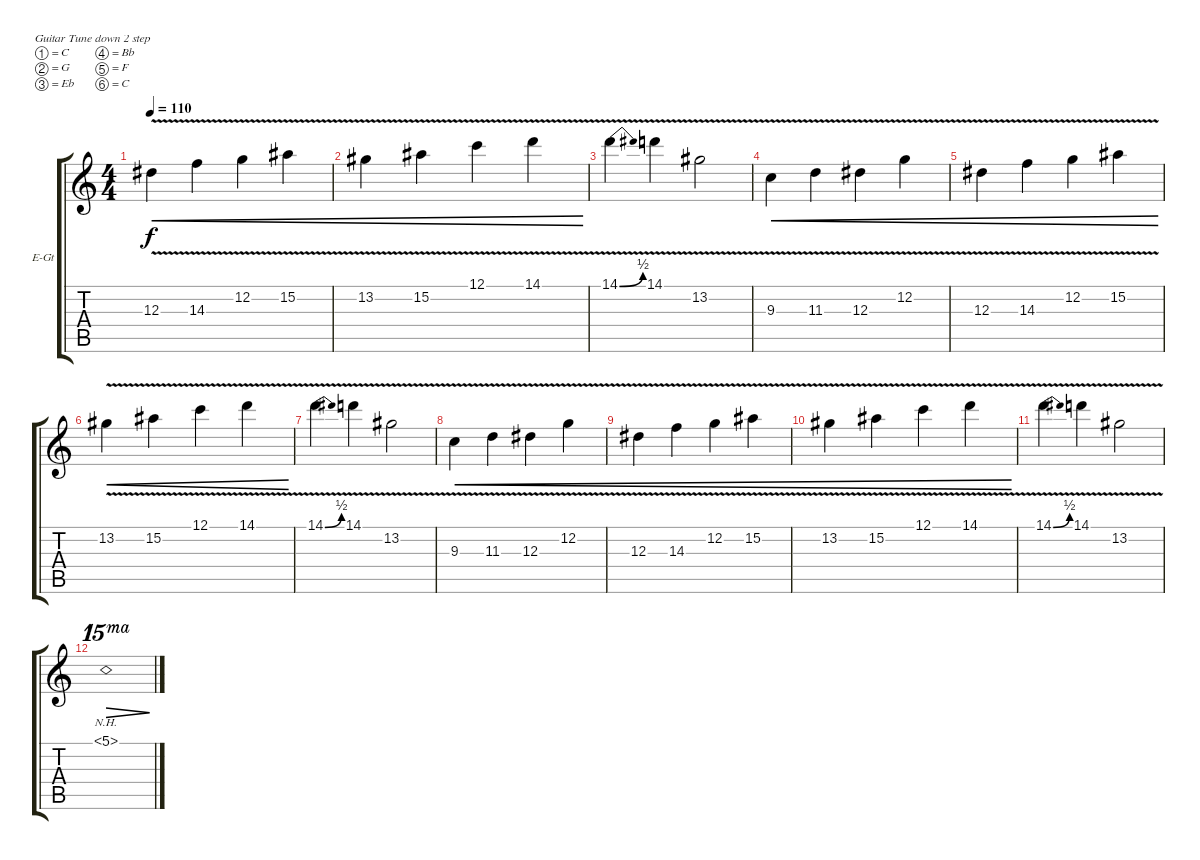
\defaultSystemsLayout 4
\bracketExtendMode groupsimilarinstruments
\firstSystemTrackNameOrientation horizontal
\otherSystemsTrackNameOrientation horizontal
\track ("Electric Guitar 9" "E-Gt") {instrument distortionguitar}
\staff {score tabs}
\tuning (C4 G3 Eb3 Bb2 F2 C2)
\ts (4 4)
\tempo 110
\clef g2
\ks c
12.3{v}.4{cre dy f} 14.3{v}.4{cre} 12.2{v}.4{cre} 15.2{v}.4{cre} |
13.2{v}.4{cre} 15.2{v}.4{cre} 12.1{v}.4{cre} 14.1{v}.4{cre} |
14.1{be (bend 0 0 15 2) v}.4 14.1{v}.4 13.2{v}.2 |
9.3{v}.4{cre} 11.3{v}.4{cre} 12.3{v}.4{cre} 12.2{v}.4{cre} |
12.3{v}.4{cre} 14.3{v}.4{cre} 12.2{v}.4{cre} 15.2{v}.4{cre} |
13.2{v}.4{cre} 15.2{v}.4{cre} 12.1{v}.4{cre} 14.1{v}.4{cre} |
14.1{be (bend 0 0 15 2) v}.4 14.1{v}.4 13.2{v}.2 |
9.3{v}.4{cre} 11.3{v}.4{cre} 12.3{v}.4{cre} 12.2{v}.4{cre} |
12.3{v}.4{cre} 14.3{v}.4{cre} 12.2{v}.4{cre} 15.2{v}.4{cre} |
13.2{v}.4{cre} 15.2{v}.4{cre} 12.1{v}.4{cre} 14.1{v}.4{cre} |
14.1{be (bend 0 0 15 2) v}.4 14.1{v}.4 13.2{v}.2 |
5.1{nh}.1{ot 15ma dec}
